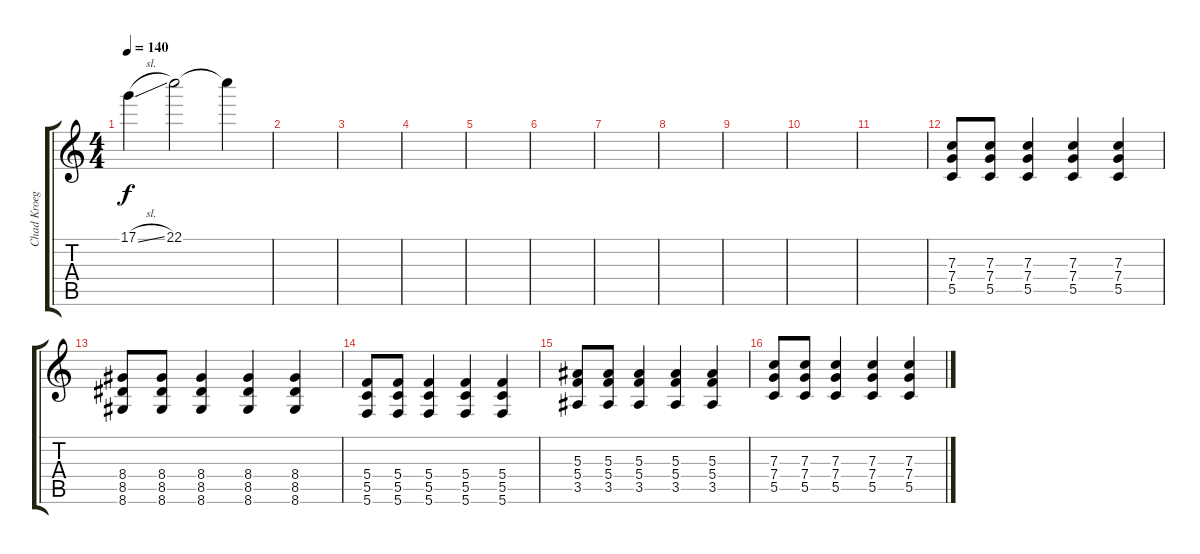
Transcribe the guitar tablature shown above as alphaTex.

\track ("Chad Kroeger" "Chad Kroeg") {instrument overdrivenguitar}
\staff {score tabs}
\tuning (D4 A3 F3 C3 G2 C2) {hide}
\ts (4 4)
\tempo 140
\clef g2
\ks c
17.1{sl t}.4{dy f} 22.1.2 22.1{t}.4 |
|
|
|
|
|
|
|
|
|
|
(7.3 7.4 5.5).8 (7.3 7.4 5.5).8 (7.3 7.4 5.5).4 (7.3 7.4 5.5).4 (7.3 7.4 5.5).4 |
(8.4 8.5 8.6).8 (8.4 8.5 8.6).8 (8.4 8.5 8.6).4 (8.4 8.5 8.6).4 (8.4 8.5 8.6).4 |
(5.4 5.5 5.6).8 (5.4 5.5 5.6).8 (5.4 5.5 5.6).4 (5.4 5.5 5.6).4 (5.4 5.5 5.6).4 |
(5.3 5.4 3.5).8 (5.3 5.4 3.5).8 (5.3 5.4 3.5).4 (5.3 5.4 3.5).4 (5.3 5.4 3.5).4 |
(7.3 7.4 5.5).8 (7.3 7.4 5.5).8 (7.3 7.4 5.5).4 (7.3 7.4 5.5).4 (7.3 7.4 5.5).4
